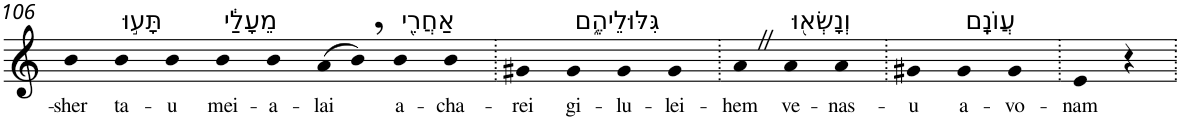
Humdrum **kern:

**kern	**text
*part1	*part1
*staff1	*staff1
*I"Piano	*
*I'Pno	*
!!LO:PB:g=z
*clefG2	*
*k[]	*
=106	=106
!	!LO:LY:b
4b	-sher
!LO:TX:a:t=תָּע֣וּ	!
!	!LO:LY:b
4b	ta-
!	!LO:LY:b
4b	-u
!LO:TX:a:t=מֵעָלַ֔י	!
!	!LO:LY:b
4b	mei-
!	!LO:LY:b
4b	-a-
!	!LO:LY:b
(>8a	-lai
8b,)	.
!LO:TX:a:t=אַחֲרֵ֖י	!
!	!LO:LY:b
4b	a-
!	!LO:LY:b
4b	-cha-
=107.	=107.
!	!LO:LY:b
4g#X	-rei
!LO:TX:a:t=גִּלּוּלֵיהֶ֑ם	!
!	!LO:LY:b
4g#	gi-
!	!LO:LY:b
4g#	-lu-
!	!LO:LY:b
4g#	-lei-
=108.	=108.
!	!LO:LY:b
4aZ	-hem
!LO:TX:a:t=וְנָשְׂא֖וּ	!
!	!LO:LY:b
4a	ve-
!	!LO:LY:b
4a	-nas-
=109.	=109.
!	!LO:LY:b
4g#X	-u
!LO:TX:a:t=עֲוֺנָֽם	!
!	!LO:LY:b
4g#	a-
!	!LO:LY:b
4g#	-vo-
=110.	=110.
!	!LO:LY:b
4e	-nam
4r	.
=.	=.
*-	*-
